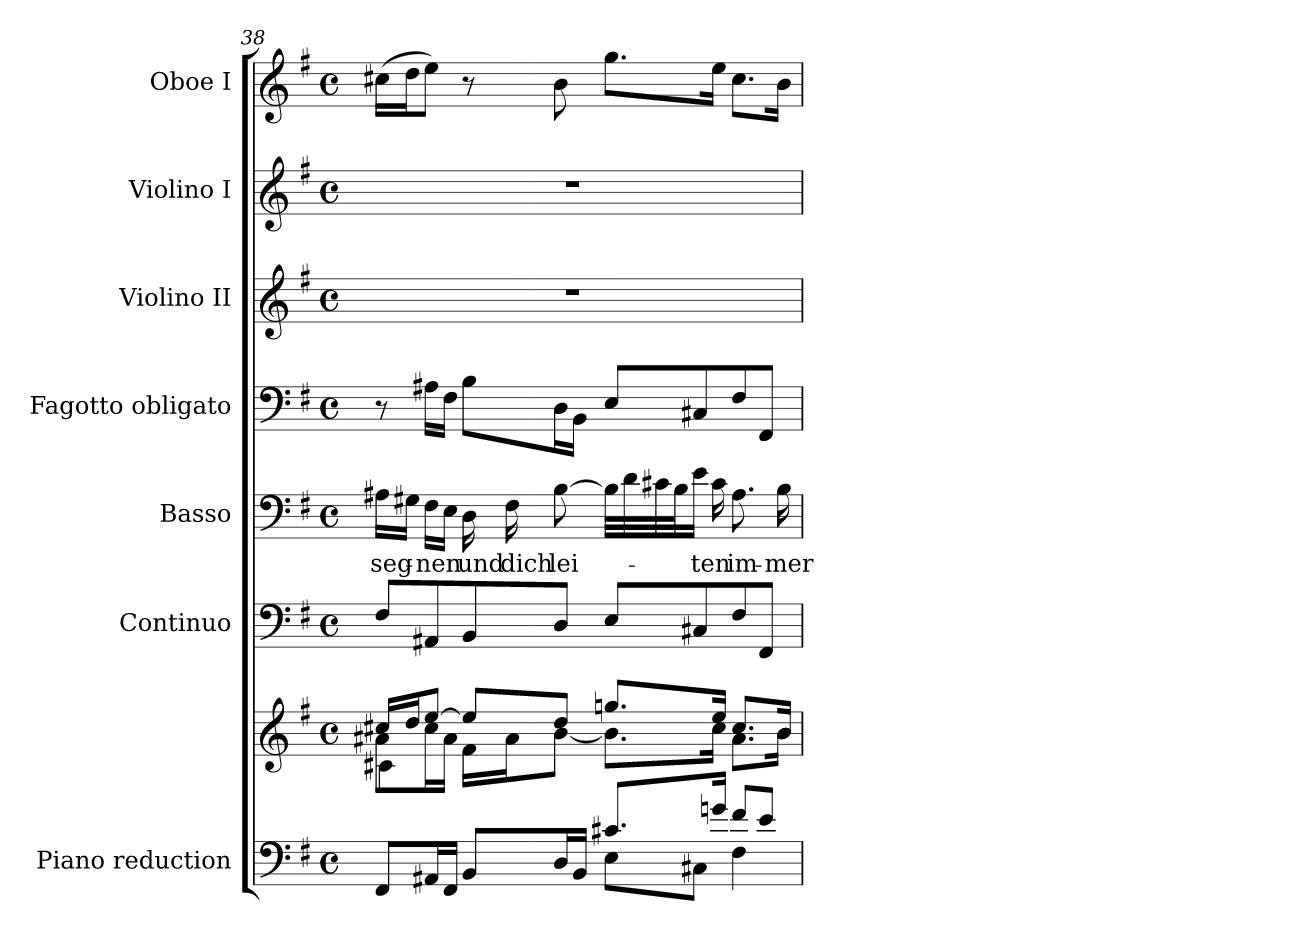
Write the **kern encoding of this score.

**kern	**kern	**kern	**kern	**text	**kern	**kern	**kern	**kern
*part7	*part7	*part6	*part5	*part5	*part4	*part3	*part2	*part1
*staff8	*staff7	*staff6	*staff5	*staff5	*staff4	*staff3	*staff2	*staff1
*I"Piano reduction	*	*I"Continuo	*I"Basso	*	*I"Fagotto obligato	*I"Violino II	*I"Violino I	*I"Oboe I
*I'Pno	*	*	*	*	*	*I'Vln	*I'Vln	*I'Ob
!!LO:PB:g=z
*clefF4	*clefG2	*clefF4	*clefF4	*	*clefF4	*clefG2	*clefG2	*clefG2
*k[f#]	*k[f#]	*k[f#]	*k[f#]	*	*k[f#]	*k[f#]	*k[f#]	*k[f#]
*M4/4	*M4/4	*M4/4	*M4/4	*	*M4/4	*M4/4	*M4/4	*M4/4
*met(c)	*met(c)	*met(c)	*met(c)	*	*met(c)	*met(c)	*met(c)	*met(c)
=38	=38	=38	=38	=38	=38	=38	=38	=38
*^	*^	*	*	*	*	*	*	*
*	*	*	*^	*	*	*	*	*	*	*
!	!	!	!	!	!	!	!LO:LY:b	!	!	!	!
4ryy	8FF#/L	16cc#X/LL	8a#X\L	4c#X\	8F#/L	16A#X\LL	seg-	8r	1r	1r	(>16cc#X\LL
.	.	16dd/J	.	.	.	16G#X\JJ	.	.	.	.	16dd\J
!	!	!	!	!	!	!	!LO:LY:b	!	!	!	!
.	16AA#X/L	[8ee/J	16cc#\L	.	8AA#X/	16F#\LL	-nen	16A#X\LL	.	.	8ee\J)
.	16FF#/JJ	.	16a#\JJ	.	.	16E\JJ	.	16F#\JJ	.	.	.
!	!	!	!	!	!	!	!LO:LY:b	!	!	!	!
4ryy	8BB/L	8ee/L]	16f#\LL	2.ryy	8BB/	16D\	und	8B\L	.	.	8r
!	!	!	!	!	!	!	!LO:LY:b	!	!	!	!
.	.	.	16a#\J	.	.	16F#\	dich	.	.	.	.
!	!	!	!	!	!	!	!LO:LY:b	!	!	!	!
.	16D/L	8dd/J	[8b\J	.	8D/J	[8B\	lei-	16D\L	.	.	8b\
.	16BB/JJ	.	.	.	.	.	.	16BB\JJ	.	.	.
8.c#X/L	8E\L	8.ggn/L	8.b\L]	.	8E/L	32B\LLL]	.	8E/L	.	.	8.gg\L
.	.	.	.	.	.	32d\	.	.	.	.	.
.	.	.	.	.	.	32c#X\	.	.	.	.	.
.	.	.	.	.	.	32B\J	.	.	.	.	.
.	8C#X\J	.	.	.	8C#X/	16e\JJ	.	8C#X/	.	.	.
!	!	!	!	!	!	!	!LO:LY:b	!	!	!	!
16gn/Jk	.	16ee/Jk	16cc#\Jk	.	.	16c#\	-ten	.	.	.	16ee\Jk
!	!	!	!	!	!	!	!LO:LY:b	!	!	!	!
8f#/L	4F#\	8.cc#/L	8.a#\L	.	8F#/	8.A#\	im-	8F#/	.	.	8.cc#\L
8e/J	.	.	.	.	8FF#/J	.	.	8FF#/J	.	.	.
!	!	!	!	!	!	!	!LO:LY:b	!	!	!	!
.	.	16b/Jk	16b\Jk	.	.	16B\	-mer-	.	.	.	16b\Jk
*v	*v	*	*	*	*	*	*	*	*	*	*
*	*v	*v	*v	*	*	*	*	*	*	*
=	=	=	=	=	=	=	=	=
*-	*-	*-	*-	*-	*-	*-	*-	*-
